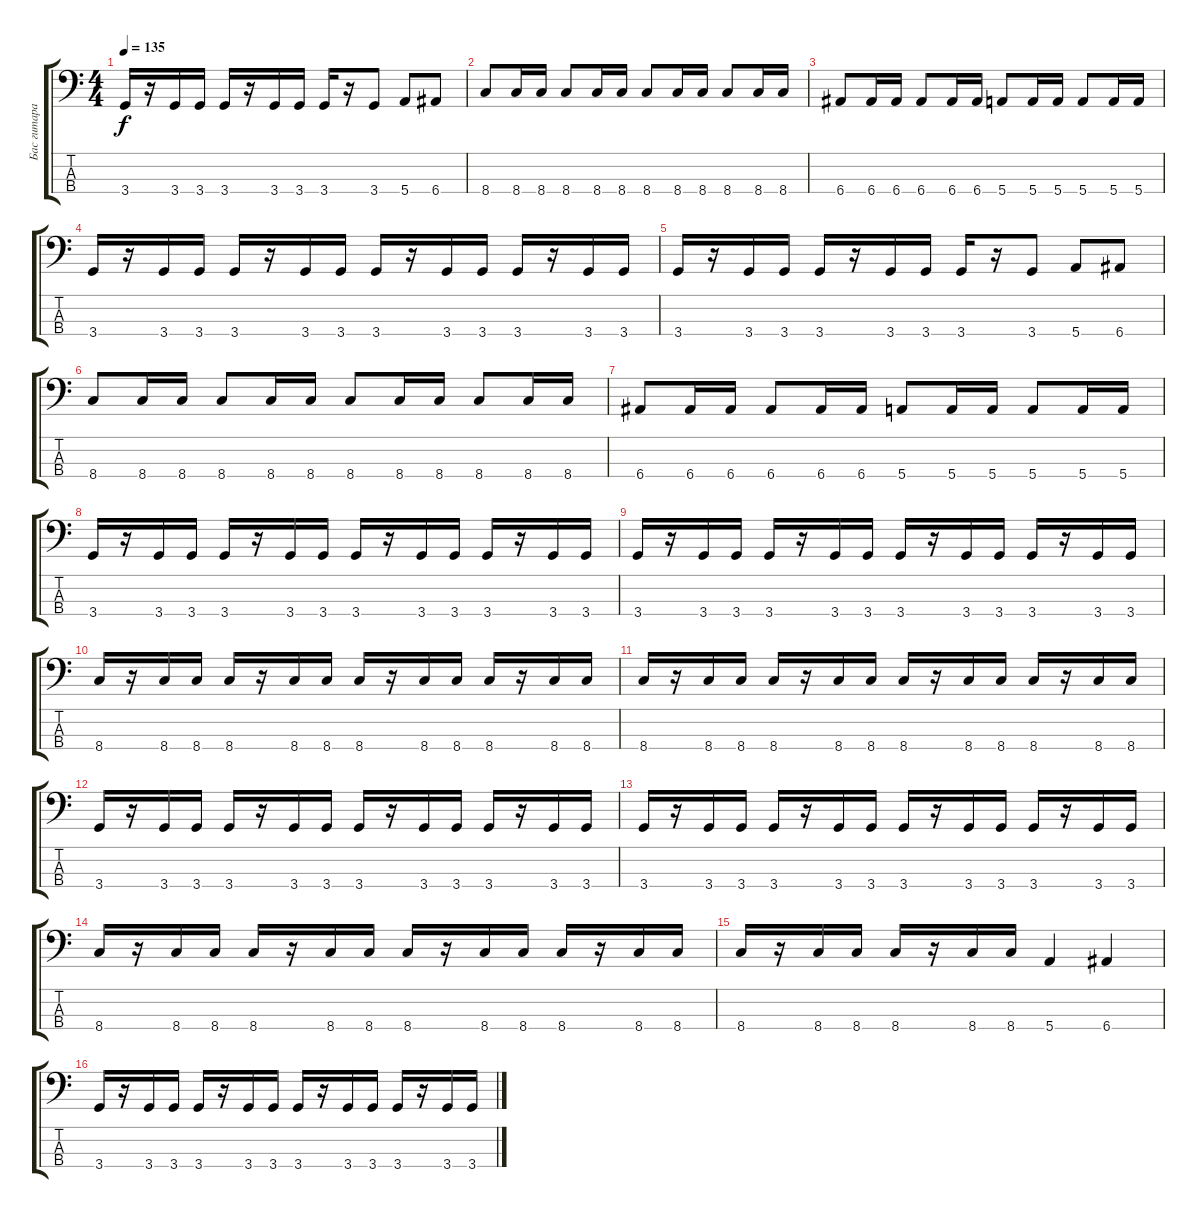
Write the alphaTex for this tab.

\track ("Бас гитара" "Бас гитара") {instrument electricbasspick}
\staff {score tabs}
\tuning (G2 D2 A1 E1) {hide}
\ts (4 4)
\tempo 135
\clef f4
\ks c
3.4.16{dy f} r.16 3.4.16 3.4.16 3.4.16 r.16 3.4.16 3.4.16 3.4.16 r.16 3.4.8 5.4.8 6.4.8 |
8.4.8 8.4.16 8.4.16 8.4.8 8.4.16 8.4.16 8.4.8 8.4.16 8.4.16 8.4.8 8.4.16 8.4.16 |
6.4.8 6.4.16 6.4.16 6.4.8 6.4.16 6.4.16 5.4.8 5.4.16 5.4.16 5.4.8 5.4.16 5.4.16 |
3.4.16 r.16 3.4.16 3.4.16 3.4.16 r.16 3.4.16 3.4.16 3.4.16 r.16 3.4.16 3.4.16 3.4.16 r.16 3.4.16 3.4.16 |
3.4.16 r.16 3.4.16 3.4.16 3.4.16 r.16 3.4.16 3.4.16 3.4.16 r.16 3.4.8 5.4.8 6.4.8 |
8.4.8 8.4.16 8.4.16 8.4.8 8.4.16 8.4.16 8.4.8 8.4.16 8.4.16 8.4.8 8.4.16 8.4.16 |
6.4.8 6.4.16 6.4.16 6.4.8 6.4.16 6.4.16 5.4.8 5.4.16 5.4.16 5.4.8 5.4.16 5.4.16 |
3.4.16 r.16 3.4.16 3.4.16 3.4.16 r.16 3.4.16 3.4.16 3.4.16 r.16 3.4.16 3.4.16 3.4.16 r.16 3.4.16 3.4.16 |
3.4.16 r.16 3.4.16 3.4.16 3.4.16 r.16 3.4.16 3.4.16 3.4.16 r.16 3.4.16 3.4.16 3.4.16 r.16 3.4.16 3.4.16 |
8.4.16 r.16 8.4.16 8.4.16 8.4.16 r.16 8.4.16 8.4.16 8.4.16 r.16 8.4.16 8.4.16 8.4.16 r.16 8.4.16 8.4.16 |
8.4.16 r.16 8.4.16 8.4.16 8.4.16 r.16 8.4.16 8.4.16 8.4.16 r.16 8.4.16 8.4.16 8.4.16 r.16 8.4.16 8.4.16 |
3.4.16 r.16 3.4.16 3.4.16 3.4.16 r.16 3.4.16 3.4.16 3.4.16 r.16 3.4.16 3.4.16 3.4.16 r.16 3.4.16 3.4.16 |
3.4.16 r.16 3.4.16 3.4.16 3.4.16 r.16 3.4.16 3.4.16 3.4.16 r.16 3.4.16 3.4.16 3.4.16 r.16 3.4.16 3.4.16 |
8.4.16 r.16 8.4.16 8.4.16 8.4.16 r.16 8.4.16 8.4.16 8.4.16 r.16 8.4.16 8.4.16 8.4.16 r.16 8.4.16 8.4.16 |
8.4.16 r.16 8.4.16 8.4.16 8.4.16 r.16 8.4.16 8.4.16 5.4.4 6.4.4 |
3.4.16 r.16 3.4.16 3.4.16 3.4.16 r.16 3.4.16 3.4.16 3.4.16 r.16 3.4.16 3.4.16 3.4.16 r.16 3.4.16 3.4.16
